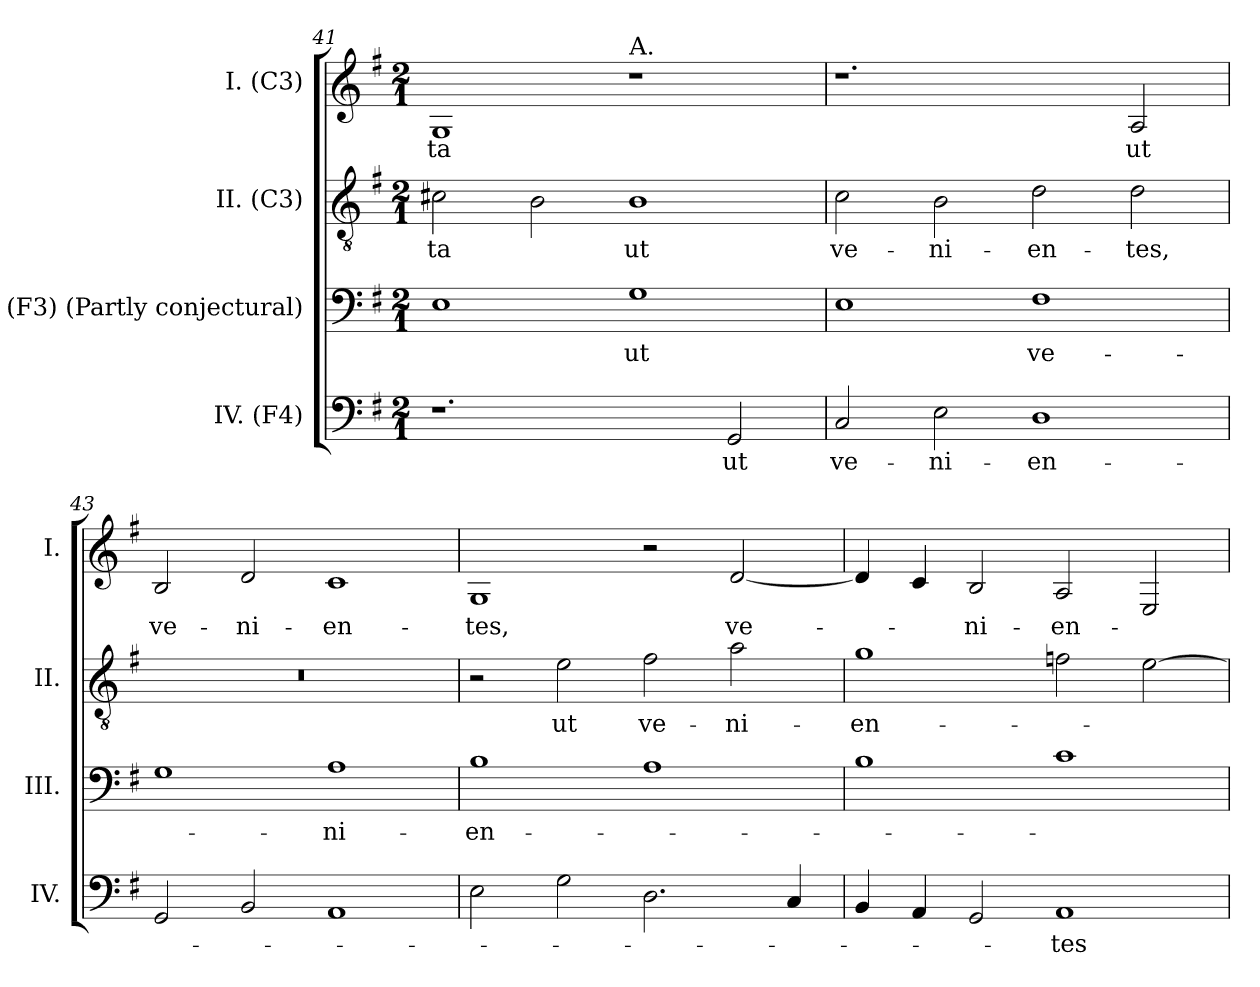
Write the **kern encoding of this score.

**kern	**text	**kern	**text	**kern	**text	**kern	**text
*part4	*part4	*part3	*part3	*part2	*part2	*part1	*part1
*staff4	*staff4	*staff3	*staff3	*staff2	*staff2	*staff1	*staff1
*I"IV. (F4)	*	*I"III. (F3) (Partly conjectural)	*	*I"II. (C3)	*	*I"I. (C3)	*
*I'IV.	*	*I'III.	*	*I'II.	*	*I'I.	*
*clefF4	*	*clefF4	*	*clefGv2	*	*clefG2	*
*	*	*ITrd7c12	*	*ITrd7c12	*	*	*
*k[f#]	*	*k[f#]	*	*k[f#]	*	*k[f#]	*
*G:	*	*G:	*	*G:	*	*G:	*
*M2/1	*	*M2/1	*	*M2/1	*	*M2/1	*
=41	=41	=41	=41	=41	=41	=41	=41
!	!	!	!	!	!LO:LY:b:color=#000000	!	!
!	!	!	!	!	!	!	!LO:LY:b:color=#000000
1.r	.	1EEi	.	2C#Xi\	-ta	1Gi	-ta
.	.	.	.	2BBi\	.	.	.
!	!	!	!LO:LY:b:color=#000000	!	!	!	!
!	!	!	!	!	!	!LO:TX:a:t=A.	!
!	!	!	!	!	!LO:LY:b:color=#000000	!	!
.	.	1GGi	ut	1BBi	ut	1r	.
!	!LO:LY:b:color=#000000	!	!	!	!	!	!
2GGi/	ut	.	.	.	.	.	.
=42	=42	=42	=42	=42	=42	=42	=42
!	!LO:LY:b:color=#000000	!	!	!	!	!	!
!	!	!	!	!	!LO:LY:b:color=#000000	!	!
2Ci/	ve-	1EEi	.	2Ci\	ve-	1.r	.
!	!LO:LY:b:color=#000000	!	!	!	!	!	!
!	!	!	!	!	!LO:LY:b:color=#000000	!	!
2Ei\	-ni-	.	.	2BBi\	-ni-	.	.
!	!LO:LY:b:color=#000000	!	!	!	!	!	!
!	!	!	!LO:LY:b:color=#000000	!	!	!	!
!	!	!	!	!	!LO:LY:b:color=#000000	!	!
1Di	-en-	1FF#i	ve-	2Di\	-en-	.	.
!	!	!	!	!	!LO:LY:b:color=#000000	!	!
!	!	!	!	!	!	!	!LO:LY:b:color=#000000
.	.	.	.	2Di\	-tes,	2Ai/	ut
=43	=43	=43	=43	=43	=43	=43	=43
!	!	!	!	!LO:N:vis=1	!	!	!
!	!	!	!	!	!	!	!LO:LY:b:color=#000000
2GGi/	.	1GGi	.	0r	.	2Bi/	ve-
!	!	!	!	!	!	!	!LO:LY:b:color=#000000
2BBi/	.	.	.	.	.	2di/	-ni-
!	!	!	!LO:LY:b:color=#000000	!	!	!	!
!	!	!	!	!	!	!	!LO:LY:b:color=#000000
1AAi	.	1AAi	-ni-	.	.	1ci	-en-
=44	=44	=44	=44	=44	=44	=44	=44
!	!	!	!LO:LY:b:color=#000000	!	!	!	!
!	!	!	!	!	!	!	!LO:LY:b:color=#000000
2Ei\	.	1BBi	-en-	2r	.	1Gi	-tes,
!	!	!	!	!	!LO:LY:b:color=#000000	!	!
2Gi\	.	.	.	2Ei\	ut	.	.
!	!	!	!	!	!LO:LY:b:color=#000000	!	!
2.Di\	.	1AAi	.	2F#i\	ve-	2r	.
!	!	!	!	!	!LO:LY:b:color=#000000	!	!
!	!	!	!	!	!	!	!LO:LY:b:color=#000000
.	.	.	.	2Ai\	-ni-	[2di/	ve-
4Ci/	.	.	.	.	.	.	.
!!LO:LB:g=z
=45	=45	=45	=45	=45	=45	=45	=45
!	!	!	!	!	!LO:LY:b:color=#000000	!	!
4BBi/	.	1BBi	.	1Gi	-en-	4di/]	.
4AAi/	.	.	.	.	.	4ci/	.
!	!	!	!	!	!	!	!LO:LY:b:color=#000000
2GGi/	.	.	.	.	.	2Bi/	-ni-
!	!LO:LY:b:color=#000000	!	!	!	!	!	!
!	!	!	!	!	!	!	!LO:LY:b:color=#000000
1AAi	-tes	1Ci	.	2Fni\	.	2Ai/	-en-
.	.	.	.	[2Ei\	.	2Ei/	.
=	=	=	=	=	=	=	=
*-	*-	*-	*-	*-	*-	*-	*-
